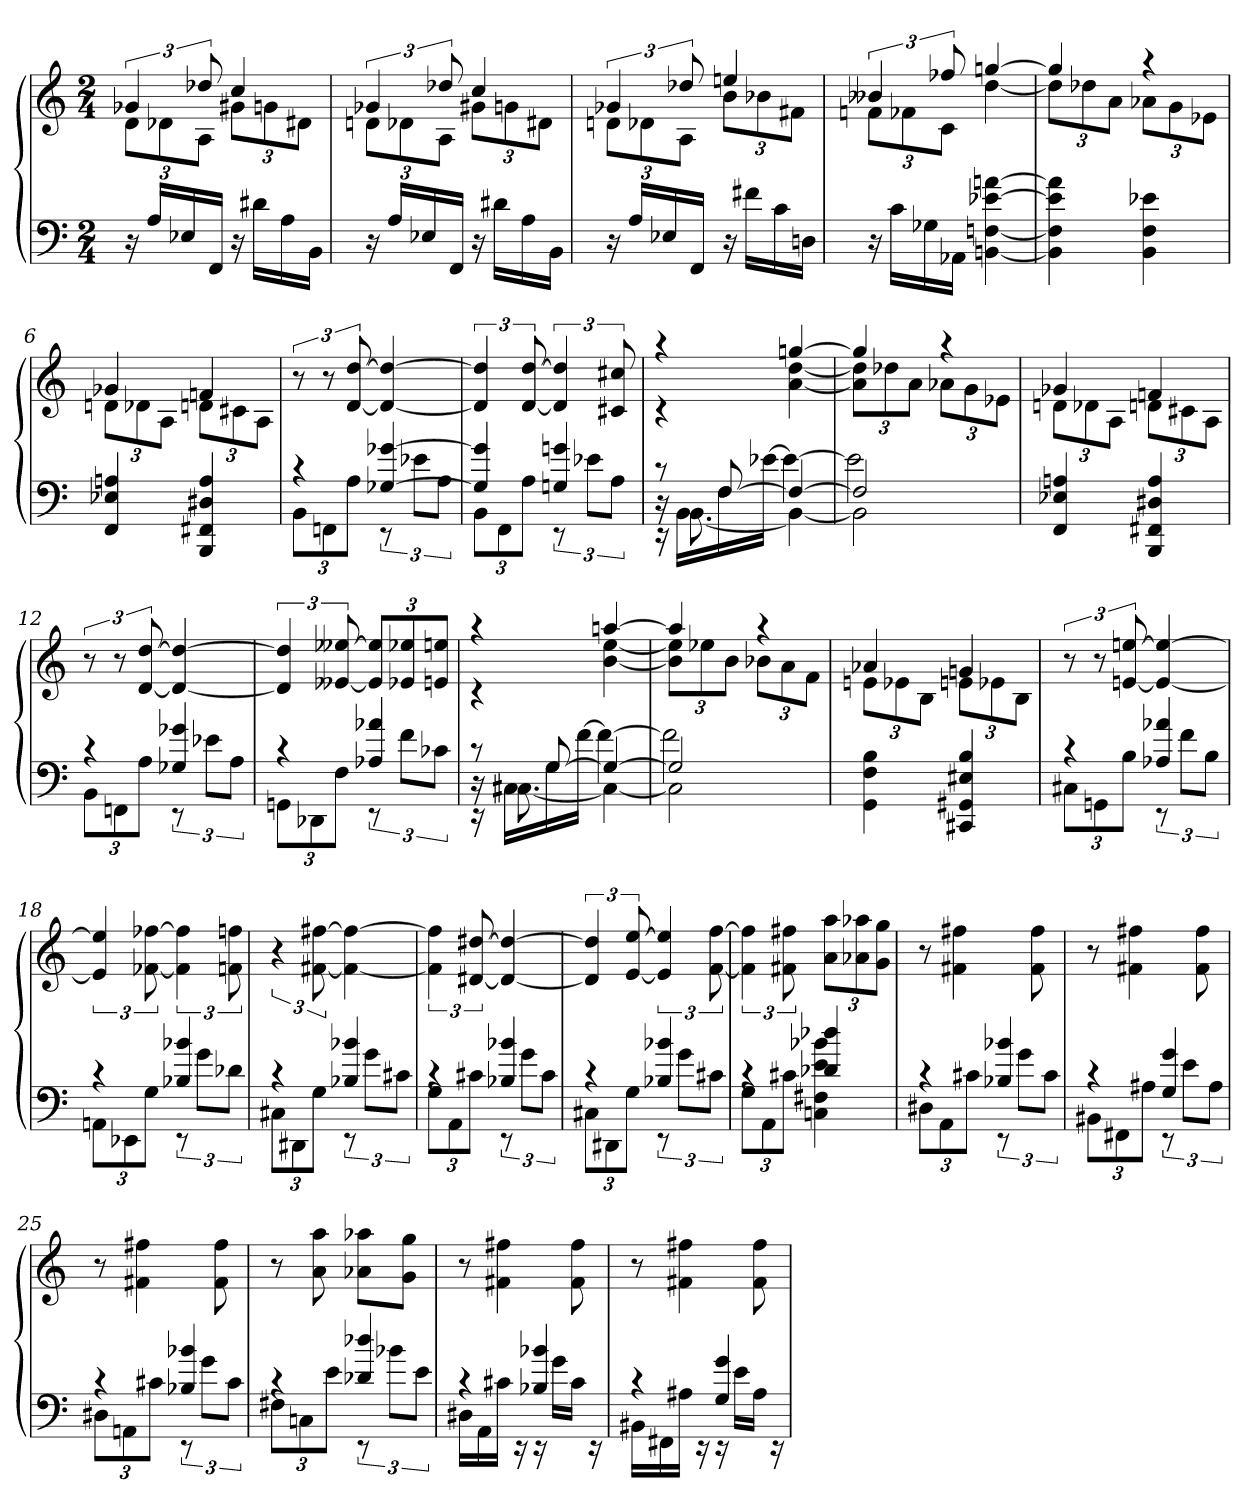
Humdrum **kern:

**kern	**kern
*part1	*part1
*staff2	*staff1
*clefF4	*clefG2
*k[]	*k[]
*M2/4	*M2/4
=1	=1
*	*^
16r	6g-X	12dL
16ALL	.	.
.	.	12d-X
16E-X	.	.
.	12dd-X	12AJ
16FFJJ	.	.
16r	4cc	12g#XL
16d#XLL	.	.
.	.	12gn
16A	.	.
.	.	12d#XJ
16BBJJ	.	.
=2	=2	=2
16r	6g-X	12dnL
16ALL	.	.
.	.	12d-X
16E-X	.	.
.	12dd-X	12AJ
16FFJJ	.	.
16r	4cc	12g#XL
16d#XLL	.	.
.	.	12gn
16A	.	.
.	.	12d#XJ
16BBJJ	.	.
=3	=3	=3
16r	6g-X	12dnL
16ALL	.	.
.	.	12d-X
16E-X	.	.
.	12dd-X	12AJ
16FFJJ	.	.
16r	4een	12bL
16f#XLL	.	.
.	.	12b-X
16c	.	.
.	.	12f#XJ
16DnJJ	.	.
=4	=4	=4
16r	6b--X	12fnL
16cLL	.	.
.	.	12f-X
16G-X	.	.
.	12ff-X	12cJ
16AA-XJJ	.	.
[4BBn [4Fn [4e-X [4an	[4ggn	[4dd
=5	=5	=5
4BB] 4F] 4e-] 4a]	4gg]	12ddL]
.	.	12dd-X
.	.	12aJ
4BB 4F 4e-X	4raa	12a-XL
.	.	12g
.	.	12e-XJ
=6	=6	=6
4FF 4E-X 4An	4g-X	12dnL
.	.	12d-X
.	.	12AJ
4BBB 4FF#X 4D#X 4A	4fn	12dnL
.	.	12c#X
.	.	12AJ
*	*v	*v
=7	=7
*^	*
4rc	12BBL	12r
.	12FFn	12r
.	12AJ	[12d [12dd
[4G-X [4g-X	12rEE	4d_ 4dd_
.	12e-XL	.
.	12AJ	.
=8	=8	=8
4G-] 4g-]	12BBL	6d] 6dd]
.	12FF	.
.	12AJ	[12d [12dd
4Gn 4gn	12rEE	6d] 6dd]
.	12e-XL	.
.	12AJ	12c#X 12cc#X
=9	=9	=9
*	*^	*^
8rc	16rEE	16r	4raa	4rc
.	[8.BB	16BB\LL	.	.
[8F	.	16F\	.	.
.	.	[16e-X\JJ	.	.
4F_	4BB_	4e-\_	[4ggn	[4a [4dd
=10	=10	=10	=10	=10
2F]	2BB]	2e-\]	4gg]	12a] 12dd]L
.	.	.	.	12dd-X
.	.	.	.	12aJ
.	.	.	4raa	12a-XL
.	.	.	.	12g
.	.	.	.	12e-XJ
*v	*v	*v	*	*
=11	=11	=11
4FF 4E-X 4An	4g-X	12dnL
.	.	12d-X
.	.	12AJ
4BBB 4FF#X 4D#X 4A	4fn	12dnL
.	.	12c#X
.	.	12AJ
*	*v	*v
=12	=12
*^	*
4rc	12BBL	12r
.	12FFn	12r
.	12AJ	[12d [12dd
4G-X 4g-X	12rEE	4d_ 4dd_
.	12e-XL	.
.	12AJ	.
=13	=13	=13
4rc	12GGnL	6d] 6dd]
.	12DD-X	.
.	12FJ	[12e--X [12ee--X
4A-X 4a-X	12rEE	12e--] 12ee--]L
.	12fL	12e-X 12ee-X
.	12c-XJ	12en 12eenJ
=14	=14	=14
*	*^	*^
8rc	16rEE	16r	4raa	4rc
.	[8.C#X	16C#X\LL	.	.
[8G	.	16G\	.	.
.	.	[16f\JJ	.	.
4G_	4C#_	4f\_	[4aan	[4b [4ee
=15	=15	=15	=15	=15
2G]	2C#]	2f\]	4aa]	12b] 12ee]L
.	.	.	.	12ee-X
.	.	.	.	12bJ
.	.	.	4raa	12b-XL
.	.	.	.	12a
.	.	.	.	12fJ
*v	*v	*v	*	*
=16	=16	=16
4GG 4F 4B	4a-X	12enL
.	.	12e-X
.	.	12BJ
4CC#X 4GG#X 4E#X 4B	4gn	12enL
.	.	12e-X
.	.	12BJ
*	*v	*v
=17	=17
*^	*
4rc	12C#XL	12r
.	12GGn	12r
.	12BJ	[12en [12een
4A-X 4a-X	12rEE	4e_ 4ee_
.	12fL	.
.	12BJ	.
=18	=18	=18
4rc	12AAnL	6e] 6ee]
.	12EE-X	.
.	12GJ	[12f-X [12ff-X
4B-X 4b-X	12rEE	6f-] 6ff-]
.	12gL	.
.	12d-XJ	12fn 12ffn
=19	=19	=19
4rc	12C#XL	6r
.	12DD#X	.
.	12GJ	[12f#X [12ff#X
4B-X 4b-X	12rEE	4f#_ 4ff#_
.	12gL	.
.	12c#XJ	.
=20	=20	=20
4rc	12GL	6f#] 6ff#]
.	12AA	.
.	12c#XJ	[12d#X [12dd#X
4B-X 4b-X	12rEE	4d#_ 4dd#_
.	12gL	.
.	12c#J	.
=21	=21	=21
4rc	12C#XL	6d#] 6dd#]
.	12DD#X	.
.	12GJ	[12e [12ee
4B-X 4b-X	12rEE	6e] 6ee]
.	12gL	.
.	12c#XJ	[12f [12ff
=22	=22	=22
4rc	12GL	6f] 6ff]
.	12AA	.
.	12c#XJ	12f#X 12ff#X
4d-X 4dd-X	4Cn 4F#X 4e 4b-X	12a 12aaL
.	.	12a-X 12aa-X
.	.	12g 12ggJ
=23	=23	=23
4rc	12D#XL	8r
.	12AA	.
.	.	4f#X 4ff#X
.	12c#XJ	.
4B-X 4b-X	12rEE	.
.	12gL	.
.	.	8f# 8ff#
.	12c#J	.
=24	=24	=24
4rc	12BB#XL	8r
.	12FF#X	.
.	.	4f#X 4ff#X
.	12A#XJ	.
4G 4g	12rEE	.
.	12eL	.
.	.	8f# 8ff#
.	12A#J	.
=25	=25	=25
4rc	12D#XL	8r
.	12AAn	.
.	.	4f#X 4ff#X
.	12c#XJ	.
4B-X 4b-X	12rEE	.
.	12gL	.
.	.	8f# 8ff#
.	12c#J	.
=26	=26	=26
4rc	12F#XL	8r
.	12Cn	.
.	.	8a 8aa
.	12eJ	.
4d-X 4dd-X	12rEE	8a-X 8aa-XL
.	12b-XL	.
.	.	8g 8ggJ
.	12eJ	.
=27	=27	=27
4rc	16D#XLL	8r
.	16AA	.
.	16c#XJJ	4f#X 4ff#X
.	16rEE	.
4B-X 4b-X	16rEE	.
.	16gLL	.
.	16c#JJ	8f# 8ff#
.	16rEE	.
=28	=28	=28
4rc	16BB#XLL	8r
.	16FF#X	.
.	16A#XJJ	4f#X 4ff#X
.	16rEE	.
4G 4g	16rEE	.
.	16eLL	.
.	16A#JJ	8f# 8ff#
.	16rEE	.
*v	*v	*
=	=
*-	*-
